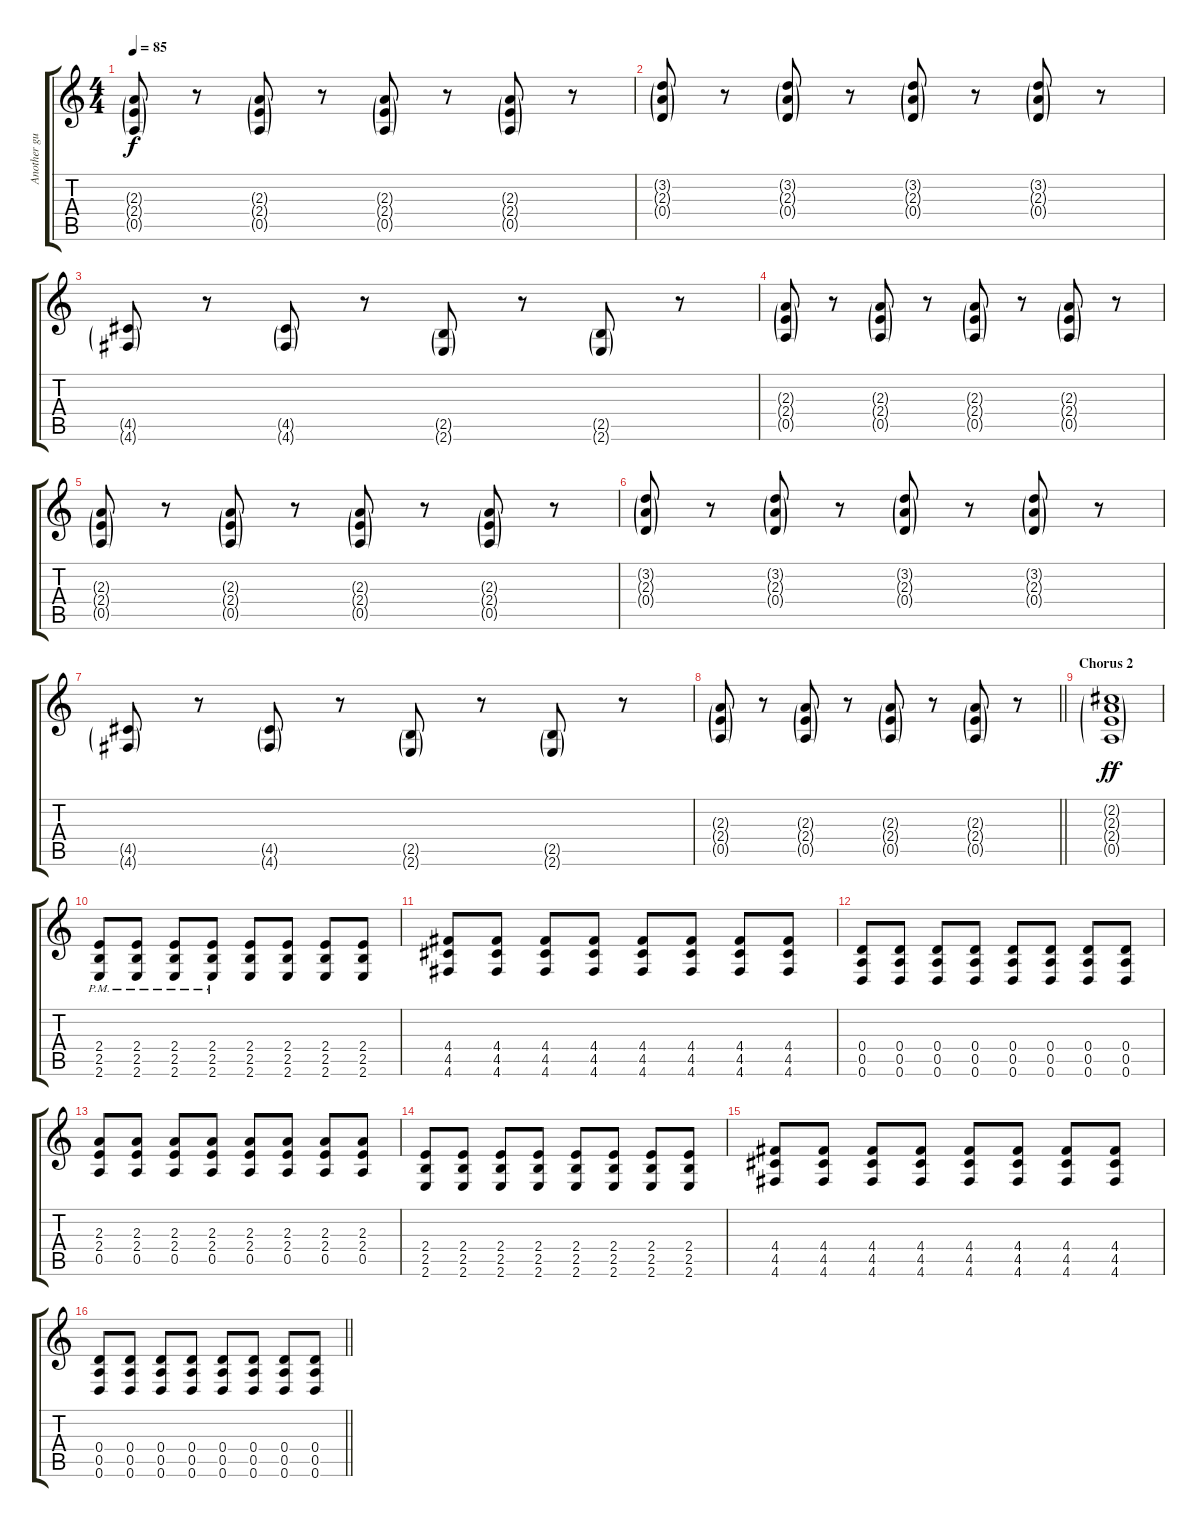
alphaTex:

\track ("Another guitar" "Another gu") {instrument electricguitarclean}
\staff {score tabs}
\tuning (E4 B3 G3 D3 A2 D2) {hide}
\ts (4 4)
\tempo 85
\clef g2
\ks c
(2.3{g} 2.4{g} 0.5{g}).8{dy f} r.8 (2.3{g} 2.4{g} 0.5{g}).8 r.8 (2.3{g} 2.4{g} 0.5{g}).8 r.8 (2.3{g} 2.4{g} 0.5{g}).8 r.8 |
(3.2{g} 2.3{g} 0.4{g}).8 r.8 (3.2{g} 2.3{g} 0.4{g}).8 r.8 (3.2{g} 2.3{g} 0.4{g}).8 r.8 (3.2{g} 2.3{g} 0.4{g}).8 r.8 |
(4.5{g} 4.6{g}).8 r.8 (4.5{g} 4.6{g}).8 r.8 (2.5{g} 2.6{g}).8 r.8 (2.5{g} 2.6{g}).8 r.8 |
(2.3{g} 2.4{g} 0.5{g}).8 r.8 (2.3{g} 2.4{g} 0.5{g}).8 r.8 (2.3{g} 2.4{g} 0.5{g}).8 r.8 (2.3{g} 2.4{g} 0.5{g}).8 r.8 |
(2.3{g} 2.4{g} 0.5{g}).8 r.8 (2.3{g} 2.4{g} 0.5{g}).8 r.8 (2.3{g} 2.4{g} 0.5{g}).8 r.8 (2.3{g} 2.4{g} 0.5{g}).8 r.8 |
(3.2{g} 2.3{g} 0.4{g}).8 r.8 (3.2{g} 2.3{g} 0.4{g}).8 r.8 (3.2{g} 2.3{g} 0.4{g}).8 r.8 (3.2{g} 2.3{g} 0.4{g}).8 r.8 |
(4.5{g} 4.6{g}).8 r.8 (4.5{g} 4.6{g}).8 r.8 (2.5{g} 2.6{g}).8 r.8 (2.5{g} 2.6{g}).8 r.8 |
\barLineRight lightlight
(2.3{g} 2.4{g} 0.5{g}).8 r.8 (2.3{g} 2.4{g} 0.5{g}).8 r.8 (2.3{g} 2.4{g} 0.5{g}).8 r.8 (2.3{g} 2.4{g} 0.5{g}).8 r.8 |
\section ("" "Chorus 2")
(2.2{g} 2.3{g} 2.4{g} 0.5{g}).1{dy ff} |
(2.4{pm} 2.5{pm} 2.6).8 (2.4{pm} 2.5{pm} 2.6).8 (2.4{pm} 2.5{pm} 2.6).8 (2.4{pm} 2.5{pm} 2.6).8 (2.4 2.5 2.6).8 (2.4 2.5 2.6).8 (2.4 2.5 2.6).8 (2.4 2.5 2.6).8 |
(4.4 4.5 4.6).8 (4.4 4.5 4.6).8 (4.4 4.5 4.6).8 (4.4 4.5 4.6).8 (4.4 4.5 4.6).8 (4.4 4.5 4.6).8 (4.4 4.5 4.6).8 (4.4 4.5 4.6).8 |
(0.4 0.5 0.6).8 (0.4 0.5 0.6).8 (0.4 0.5 0.6).8 (0.4 0.5 0.6).8 (0.4 0.5 0.6).8 (0.4 0.5 0.6).8 (0.4 0.5 0.6).8 (0.4 0.5 0.6).8 |
(2.3 2.4 0.5).8 (2.3 2.4 0.5).8 (2.3 2.4 0.5).8 (2.3 2.4 0.5).8 (2.3 2.4 0.5).8 (2.3 2.4 0.5).8 (2.3 2.4 0.5).8 (2.3 2.4 0.5).8 |
(2.4 2.5 2.6).8 (2.4 2.5 2.6).8 (2.4 2.5 2.6).8 (2.4 2.5 2.6).8 (2.4 2.5 2.6).8 (2.4 2.5 2.6).8 (2.4 2.5 2.6).8 (2.4 2.5 2.6).8 |
(4.4 4.5 4.6).8 (4.4 4.5 4.6).8 (4.4 4.5 4.6).8 (4.4 4.5 4.6).8 (4.4 4.5 4.6).8 (4.4 4.5 4.6).8 (4.4 4.5 4.6).8 (4.4 4.5 4.6).8 |
\barLineRight lightlight
(0.4 0.5 0.6).8 (0.4 0.5 0.6).8 (0.4 0.5 0.6).8 (0.4 0.5 0.6).8 (0.4 0.5 0.6).8 (0.4 0.5 0.6).8 (0.4 0.5 0.6).8 (0.4 0.5 0.6).8
